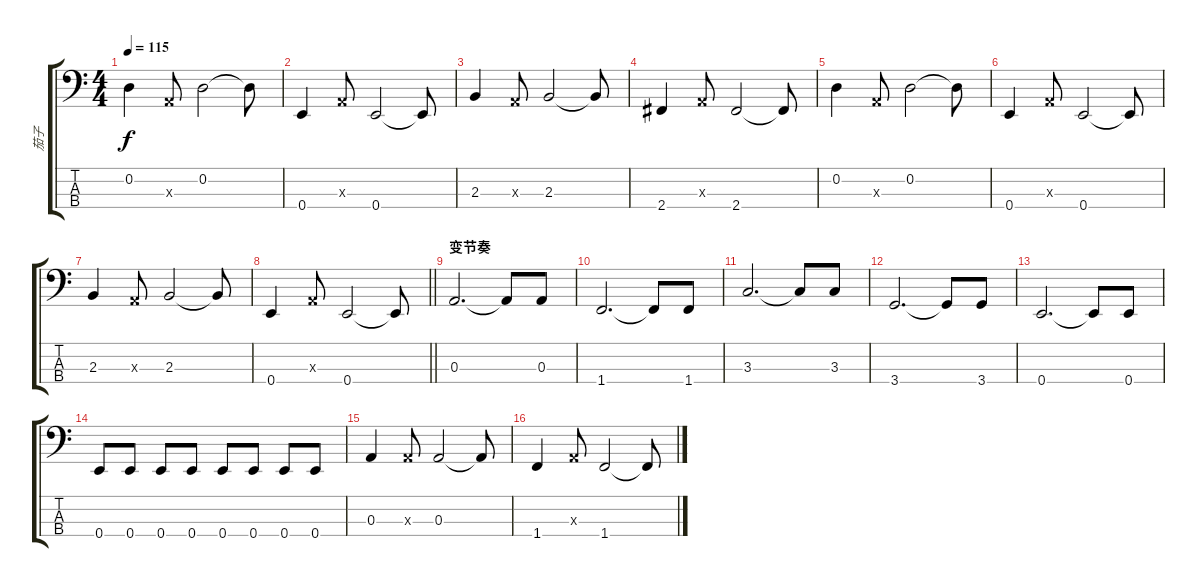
\track ("茄子" "茄子") {instrument electricbassfinger}
\staff {score tabs}
\tuning (G2 D2 A1 E1) {hide}
\ts (4 4)
\tempo 115
\clef f4
\ks c
0.2.4{dy f} 0.3{x}.8 0.2.2 0.2{t}.8 |
0.4.4 0.3{x}.8 0.4.2 0.4{t}.8 |
2.3.4 0.3{x}.8 2.3.2 2.3{t}.8 |
2.4.4 0.3{x}.8 2.4.2 2.4{t}.8 |
0.2.4 0.3{x}.8 0.2.2 0.2{t}.8 |
0.4.4 0.3{x}.8 0.4.2 0.4{t}.8 |
2.3.4 0.3{x}.8 2.3.2 2.3{t}.8 |
\barLineRight lightlight
0.4.4 0.3{x}.8 0.4.2 0.4{t}.8 |
\section ("" "变节奏")
0.3.2{d} 0.3{t}.8 0.3.8 |
1.4.2{d} 1.4{t}.8 1.4.8 |
3.3.2{d} 3.3{t}.8 3.3.8 |
3.4.2{d} 3.4{t}.8 3.4.8 |
0.4.2{d} 0.4{t}.8 0.4.8 |
0.4.8 0.4.8 0.4.8 0.4.8 0.4.8 0.4.8 0.4.8 0.4.8 |
0.3.4 0.3{x}.8 0.3.2 0.3{t}.8 |
1.4.4 0.3{x}.8 1.4.2 1.4{t}.8
